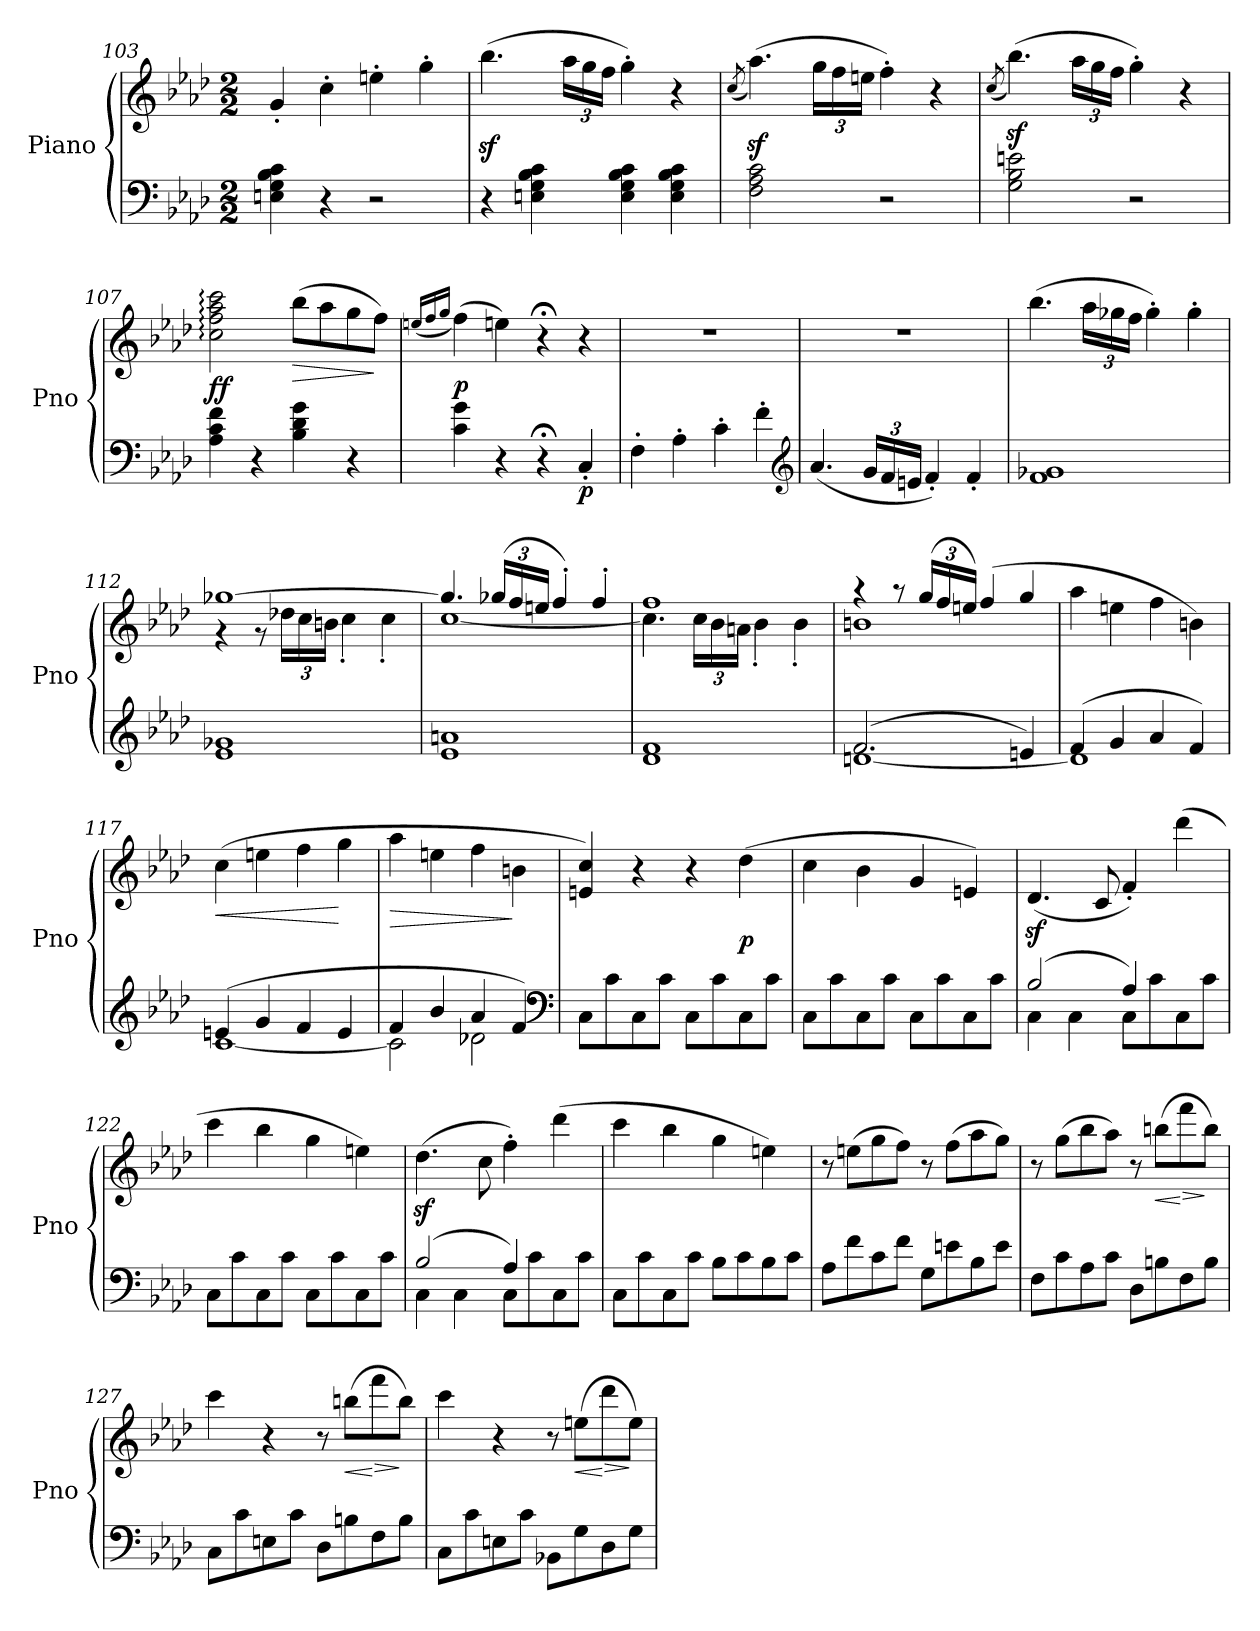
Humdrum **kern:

**kern	**kern	**dynam
*part1	*part1	*part1
*staff2	*staff1	*staff1/2
*I"Piano	*	*
*I'Pno	*	*
*clefF4	*clefG2	*
*k[b-e-a-d-]	*k[b-e-a-d-]	*
*f:	*f:	*
*M2/2	*M2/2	*
=103	=103	=103
4En\ 4G\ 4B-\ 4c\	4g'/	.
4r	4cc'\	.
2r	4een'\	.
.	4gg'\	.
!!LO:LB:g=z
=104	=104	=104
4r	(4.bb-z\	.
4En\ 4G\ 4B-\ 4c\	.	.
.	24aa-\LL	.
.	24gg\	.
.	24ff\JJ	.
4E\ 4G\ 4B-\ 4c\	4gg'\)	.
4E\ 4G\ 4B-\ 4c\	4r	.
=105	=105	=105
.	(8qcc/	.
2F\ 2A-\ 2c\	(4.aa-z\)	.
.	24gg\LL	.
.	24ff\	.
.	24een\JJ	.
2r	4ff'\)	.
.	4r	.
=106	=106	=106
.	(8qcc/	.
2G\ 2B-\ 2en\	(4.bb-z\)	.
.	24aa-\LL	.
.	24gg\	.
.	24ff\JJ	.
2r	4gg'\)	.
.	4r	.
=107	=107	=107
4A-\ 4c\ 4f\	2cc:\ 2ff:\ 2aa-:\ 2ccc:\	ff
4r	.	.
!	!	!LO:HP:b
4B-\ 4d-\ 4g\	(8bb-\L	>
.	8aa-\	.
4r	8gg\	.
.	8ff\J)	]
=108	=108	=108
.	(16qeen/LL	.
.	16qff/	.
.	16qgg/JJ	.
4c\ 4g\	(4ff\)	p
4r	4een\)	.
4r;<	4r;<	.
!	!	!LO:DY:b=2
4C'/	4r	p
!!LO:LB:g=z
=109	=109	=109
4F'\	1r	.
4A-'\	.	.
4c'\	.	.
4f'\	.	.
*clefG2	*	*
=110	=110	=110
(4.a-/	1r	.
24g/LL	.	.
24f/	.	.
24en/JJ	.	.
4f'/)	.	.
4f'/	.	.
=111	=111	=111
1f 1g-X	(4.bb-\	.
.	24aa-\LL	.
.	24gg-X\	.
.	24ff\JJ	.
.	4gg-'\)	.
.	4gg-'\	.
=112	=112	=112
*	*^	*
1e- 1g-X	[1gg-X	4r	.
.	.	8r	.
.	.	24dd-X\LL	.
.	.	24cc\	.
.	.	24bn\JJ	.
.	.	4cc'\	.
.	.	4cc'\	.
=113	=113	=113	=113
1e- 1an	4.gg-/]	[1cc	.
.	(24gg-X/LL	.	.
.	24ff/	.	.
.	24een/JJ	.	.
.	4ff'/)	.	.
.	4ff'/	.	.
=114	=114	=114	=114
1d- 1f	1ff	4.cc\]	.
.	.	24cc\LL	.
.	.	24b-\	.
.	.	24an\JJ	.
.	.	4b-'\	.
.	.	4b-'\	.
!!LO:LB:g=z	!!
=115	=115	=115	=115
*^	*	*	*
(2.f/	[1dn\	4r	1bn	.
.	.	8r	.	.
.	.	(24gg/LL	.	.
.	.	24ff/	.	.
.	.	24een/JJ)	.	.
.	.	(4ff/	.	.
4en/)	.	4gg/	.	.
*	*	*v	*v	*
=116	=116	=116	=116
(4f/	1d\]	4aa-\	.
4g/	.	4een\	.
4a-/	.	4ff\	.
4f/)	.	4bn\)	.
=117	=117	=117	=117
!	!	!	!LO:HP:b
(4en/	[1c	(>4cc\	<
4g/	.	4een\	.
4f/	.	4ff\	.
4e/	.	4gg\	[
=118	=118	=118	=118
!	!	!	!LO:HP:b
4f/	2c\]	4aa-\	>
4b-/	.	4een\	.
4a-/	2d-X\	4ff\	.
4f/)	.	4bn\	]
*v	*v	*	*
*clefF4	*	*
=119	=119	=119
8C\L	4en/ 4cc/)	.
8c\	.	.
8C\	4r	.
8c\J	.	.
8C\L	4r	.
8c\	.	.
8C\	(4dd-\	p
8c\J	.	.
!!LO:LB:g=z
=120	=120	=120
8C\L	4cc\	.
8c\	.	.
8C\	4b-\	.
8c\J	.	.
8C\L	4g/	.
8c\	.	.
8C\	4en/)	.
8c\J	.	.
=121	=121	=121
*^	*	*
(2B-/	4C\	(4.d-z/	.
.	4C\	.	.
.	.	8c/	.
4A-/)	8C\L	4f'/)	.
.	8c\	.	.
4ryy	8C\	(4ddd-\	.
.	8c\J	.	.
*v	*v	*	*
=122	=122	=122
8C\L	4ccc\	.
8c\	.	.
8C\	4bb-\	.
8c\J	.	.
8C\L	4gg\	.
8c\	.	.
8C\	4een\)	.
8c\J	.	.
=123	=123	=123
*^	*	*
(2B-/	4C\	(4.dd-z\	.
.	4C\	.	.
.	.	8cc\	.
4A-/)	8C\L	4ff'\)	.
.	8c\	.	.
4ryy	8C\	(4ddd-\	.
.	8c\J	.	.
*v	*v	*	*
=124	=124	=124
8C\L	4ccc\	.
8c\	.	.
8C\	4bb-\	.
8c\J	.	.
8B-\L	4gg\	.
8c\	.	.
8B-\	4een\)	.
8c\J	.	.
!!LO:LB:g=z
=125	=125	=125
8A-\L	8r	.
8f\	(8een\L	.
8c\	8gg\	.
8f\J	8ff\J)	.
8G\L	8r	.
8en\	(8ff\L	.
8B-\	8aa-\	.
8e\J	8gg\J)	.
=126	=126	=126
8F\L	8r	.
8c\	(8gg\L	.
8A-\	8bb-\	.
8c\J	8aa-\J)	.
8D-\L	8r	.
!	!	!LO:HP:b
8Bn\	(8bbn\L	<
!	!	!LO:HP:n=1:b
8F\	8fff\	[ >
8B\J	8bb\J)	]
=127	=127	=127
8C\L	4ccc\	.
8c\	.	.
8En\	4r	.
8c\J	.	.
8D-\L	8r	.
!	!	!LO:HP:b
8Bn\	(8bbn\L	<
!	!	!LO:HP:n=1:b
8F\	8fff\	[ >
8B\J	8bb\J)	]
=128	=128	=128
8C\L	4ccc\	.
8c\	.	.
8En\	4r	.
8c\J	.	.
8BB-X\L	8r	.
!	!	!LO:HP:b
8G\	(8een\L	<
!	!	!LO:HP:n=1:b
8D-\	8ddd-\	[ >
8G\J	8ee\J)	]
=	=	=
*-	*-	*-
